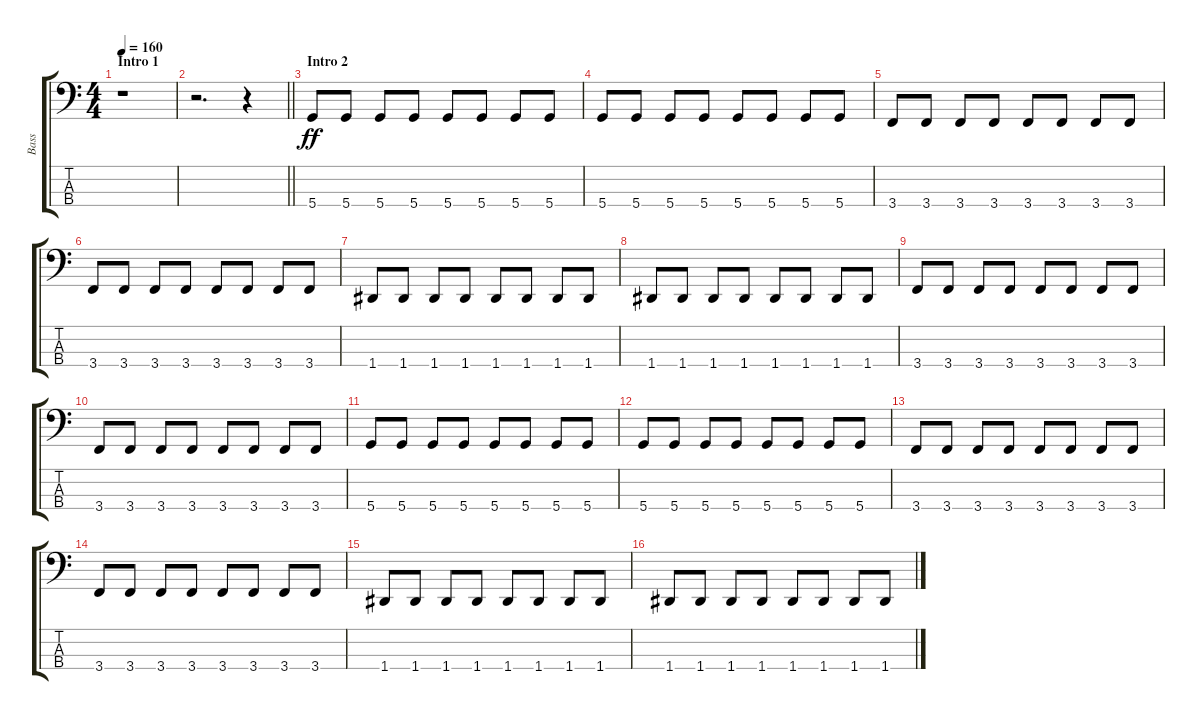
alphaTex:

\track ("Bass" "Bass") {instrument electricbasspick}
\staff {score tabs}
\tuning (G2 D2 A1 D1) {hide}
\ts (4 4)
\section ("" "Intro 1")
\tempo 160
\clef f4
\ks c
r.1{dy ff instrument electricbasspick} |
\barLineRight lightlight
r.2{d} r.4 |
\section ("" "Intro 2")
5.4.8 5.4.8 5.4.8 5.4.8 5.4.8 5.4.8 5.4.8 5.4.8 |
5.4.8 5.4.8 5.4.8 5.4.8 5.4.8 5.4.8 5.4.8 5.4.8 |
3.4.8 3.4.8 3.4.8 3.4.8 3.4.8 3.4.8 3.4.8 3.4.8 |
3.4.8 3.4.8 3.4.8 3.4.8 3.4.8 3.4.8 3.4.8 3.4.8 |
1.4.8 1.4.8 1.4.8 1.4.8 1.4.8 1.4.8 1.4.8 1.4.8 |
1.4.8 1.4.8 1.4.8 1.4.8 1.4.8 1.4.8 1.4.8 1.4.8 |
3.4.8 3.4.8 3.4.8 3.4.8 3.4.8 3.4.8 3.4.8 3.4.8 |
3.4.8 3.4.8 3.4.8 3.4.8 3.4.8 3.4.8 3.4.8 3.4.8 |
5.4.8 5.4.8 5.4.8 5.4.8 5.4.8 5.4.8 5.4.8 5.4.8 |
5.4.8 5.4.8 5.4.8 5.4.8 5.4.8 5.4.8 5.4.8 5.4.8 |
3.4.8 3.4.8 3.4.8 3.4.8 3.4.8 3.4.8 3.4.8 3.4.8 |
3.4.8 3.4.8 3.4.8 3.4.8 3.4.8 3.4.8 3.4.8 3.4.8 |
1.4.8 1.4.8 1.4.8 1.4.8 1.4.8 1.4.8 1.4.8 1.4.8 |
1.4.8 1.4.8 1.4.8 1.4.8 1.4.8 1.4.8 1.4.8 1.4.8
